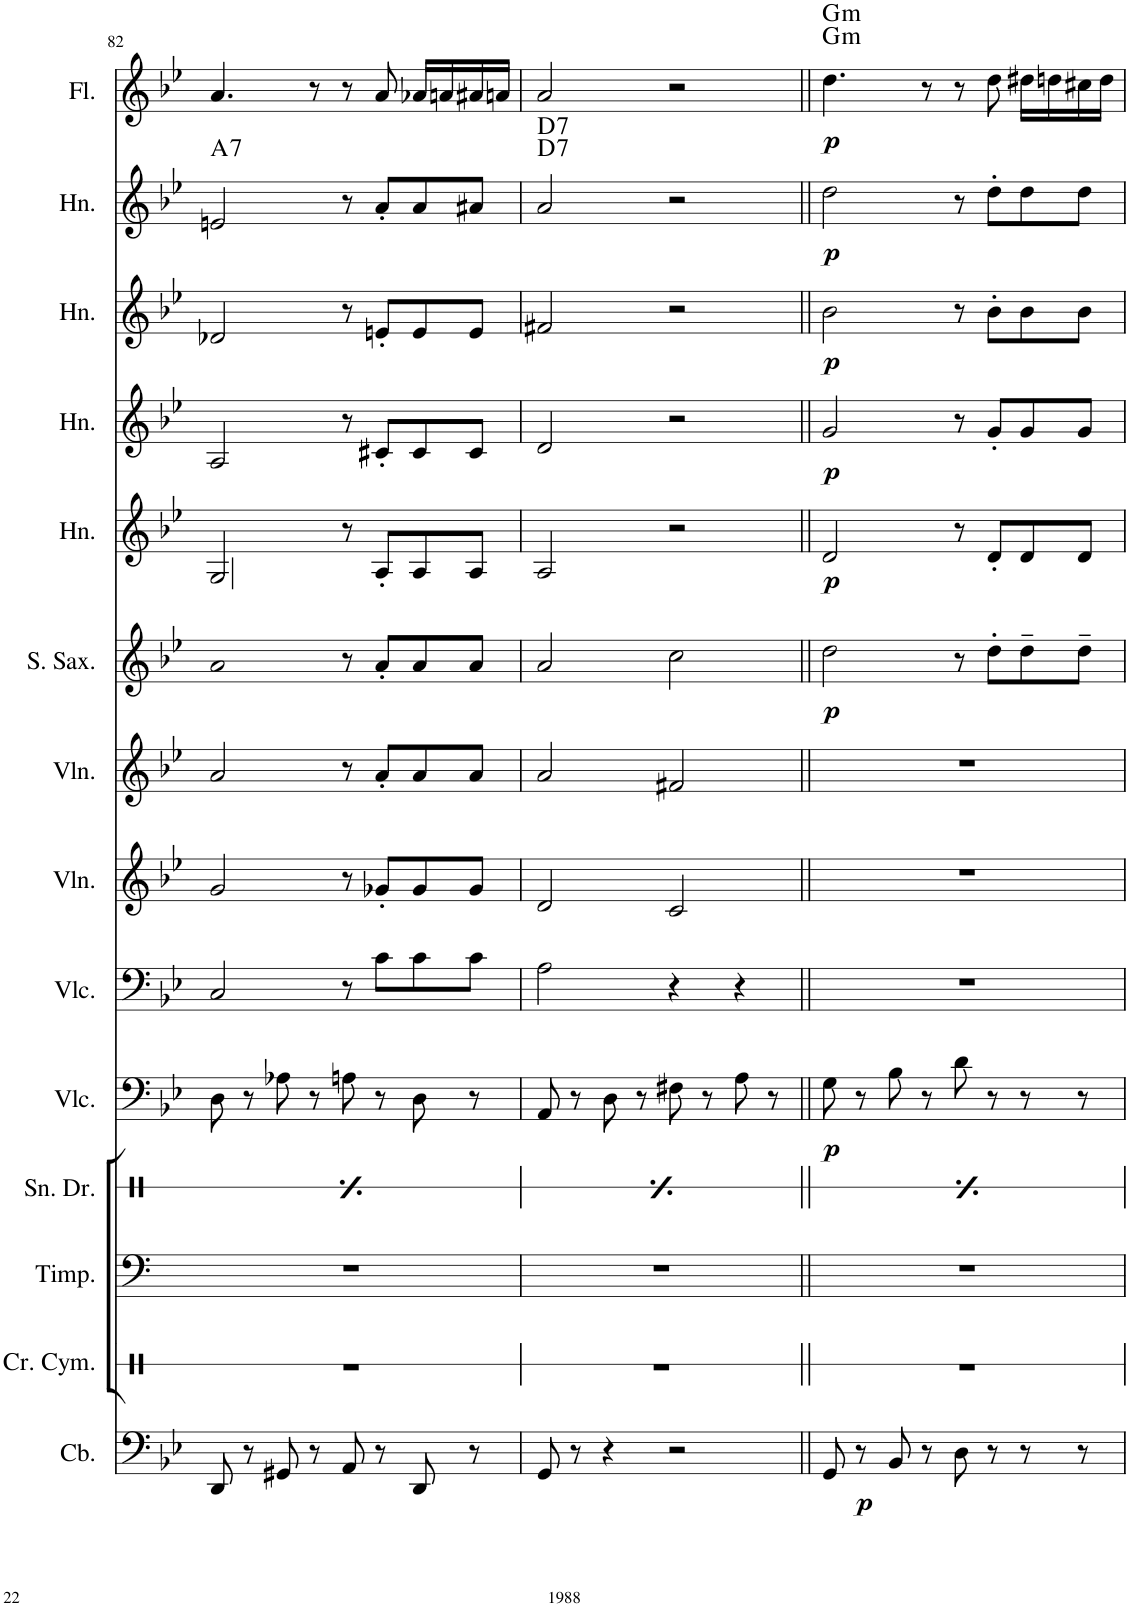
**kern	**dynam	**kern	**kern	**kern	**kern	**dynam	**kern	**kern	**kern	**kern	**dynam	**kern	**dynam	**kern	**dynam	**kern	**dynam	**kern	**dynam	**harte	**kern	**dynam	**harte
*part14	*part14	*part13	*part12	*part11	*part10	*part10	*part9	*part8	*part7	*part6	*part6	*part5	*part5	*part4	*part4	*part3	*part3	*part2	*part2	*part2	*part1	*part1	*part1
*staff14	*staff14	*staff13	*staff12	*staff11	*staff10	*staff10	*staff9	*staff8	*staff7	*staff6	*staff6	*staff5	*staff5	*staff4	*staff4	*staff3	*staff3	*staff2	*staff2	*	*staff1	*staff1	*
*I"Contrabass	*	*I"Crash Cymbal	*I"Timpani	*I"Snare Drum	*I"Violoncello	*	*I"Violoncello	*I"Violin	*I"Violin	*I"Soprano Saxophone	*	*I"Horn	*	*I"Horn	*	*I"Horn	*	*I"Horn	*	*	*I"Flute	*	*
*I'Cb.	*	*I'Cr. Cym.	*I'Timp.	*I'Sn. Dr.	*I'Vlc.	*	*I'Vlc.	*I'Vln.	*I'Vln.	*I'S. Sax.	*	*I'Hn.	*	*I'Hn.	*	*I'Hn.	*	*I'Hn.	*	*	*I'Fl.	*	*
!!LO:PB:g=z
*clefF4	*	*clefX	*clefF4	*clefX	*clefF4	*	*clefF4	*clefG2	*clefG2	*clefG2	*	*clefG2	*	*clefG2	*	*clefG2	*	*clefG2	*	*	*clefG2	*	*
*ITrd7c12	*	*	*	*	*	*	*	*	*	*ITrd1c2	*	*ITrd4c7	*	*ITrd4c7	*	*ITrd4c7	*	*ITrd4c7	*	*	*	*	*
*k[b-e-]	*	*k[]	*k[]	*k[]	*k[b-e-]	*	*k[b-e-]	*k[b-e-]	*k[b-e-]	*k[b-e-]	*	*k[b-e-]	*	*k[b-e-]	*	*k[b-e-]	*	*k[b-e-]	*	*	*k[b-e-]	*	*
*M4/4	*	*M4/4	*M4/4	*M4/4	*M4/4	*	*M4/4	*M4/4	*M4/4	*M4/4	*	*M4/4	*	*M4/4	*	*M4/4	*	*M4/4	*	*	*M4/4	*	*
=82	=82	=82	=82	=82	=82	=82	=82	=82	=82	=82	=82	=82	=82	=82	=82	=82	=82	=82	=82	=82	=82	=82	=82
.	.	.	.	8qb/	.	.	.	.	.	.	.	.	.	.	.	.	.	.	.	.	.	.	.
!	!	!	!	!	!	!	!	!	!	!	!	!	!	!	!	!	!	!	!	!LO:H:kt=7	!	!	!
8DD/	.	1r	1r	4b\	8D\	.	2C/	2g/	2a/	2a/	.	2G/	.	2A/	.	2d-X/	.	2en/	.	A:7	4.a/	.	.
8r	.	.	.	.	8r	.	.	.	.	.	.	.	.	.	.	.	.	.	.	.	.	.	.
*	*	*	*	*tremolo	*	*	*	*	*	*	*	*	*	*	*	*	*	*	*	*	*	*	*
8GG#X/	.	.	.	32b/LLL	8A-X\	.	.	.	.	.	.	.	.	.	.	.	.	.	.	.	.	.	.
.	.	.	.	32b/	.	.	.	.	.	.	.	.	.	.	.	.	.	.	.	.	.	.	.
.	.	.	.	32b/	.	.	.	.	.	.	.	.	.	.	.	.	.	.	.	.	.	.	.
.	.	.	.	32b/	.	.	.	.	.	.	.	.	.	.	.	.	.	.	.	.	.	.	.
8r	.	.	.	32b/	8r	.	.	.	.	.	.	.	.	.	.	.	.	.	.	.	8r	.	.
.	.	.	.	32b/	.	.	.	.	.	.	.	.	.	.	.	.	.	.	.	.	.	.	.
.	.	.	.	32b/	.	.	.	.	.	.	.	.	.	.	.	.	.	.	.	.	.	.	.
.	.	.	.	32b/JJJ	.	.	.	.	.	.	.	.	.	.	.	.	.	.	.	.	.	.	.
*	*	*	*	*Xtremolo	*	*	*	*	*	*	*	*	*	*	*	*	*	*	*	*	*	*	*
8AA/	.	.	.	8b\L	8An\	.	8r	8r	8r	8r	.	8r	.	8r	.	8r	.	8r	.	.	8r	.	.
8r	.	.	.	8b\	8r	.	8c\L	8g-X'/L	8a'/L	8a'/L	.	8A'/L	.	8c#X'/L	.	8en'/L	.	8a'/L	.	.	8a/	.	.
8DD/	.	.	.	8b\	8D\	.	8c\	8g-/	8a/	8a/	.	8A/	.	8c#/	.	8e/	.	8a/	.	.	16a-X/LL	.	.
.	.	.	.	.	.	.	.	.	.	.	.	.	.	.	.	.	.	.	.	.	16an/	.	.
8r	.	.	.	8b\J	8r	.	8c\J	8g-/J	8a/J	8a/J	.	8A/J	.	8c#/J	.	8e/J	.	8a#X/J	.	.	16a#X/	.	.
.	.	.	.	.	.	.	.	.	.	.	.	.	.	.	.	.	.	.	.	.	16an/JJ	.	.
=83	=83	=83	=83	=83	=83	=83	=83	=83	=83	=83	=83	=83	=83	=83	=83	=83	=83	=83	=83	=83	=83	=83	=83
.	.	.	.	8qb/	.	.	.	.	.	.	.	.	.	.	.	.	.	.	.	.	.	.	.
!	!	!	!	!	!	!	!	!	!	!	!	!	!	!	!	!	!	!	!	!LO:H:n=1:kt=7	!	!	!
!	!	!	!	!	!	!	!	!	!	!	!	!	!	!	!	!	!	!	!	!LO:H:n=2:kt=7	!	!	!
8GG/	.	1r	1r	4b\	8AA/	.	2A\	2d/	2a/	2a/	.	2A/	.	2d/	.	2f#X/	.	2a/	.	D:7 D:7	2a/	.	.
8r	.	.	.	.	8r	.	.	.	.	.	.	.	.	.	.	.	.	.	.	.	.	.	.
*	*	*	*	*tremolo	*	*	*	*	*	*	*	*	*	*	*	*	*	*	*	*	*	*	*
4r	.	.	.	32b/LLL	8D\	.	.	.	.	.	.	.	.	.	.	.	.	.	.	.	.	.	.
.	.	.	.	32b/	.	.	.	.	.	.	.	.	.	.	.	.	.	.	.	.	.	.	.
.	.	.	.	32b/	.	.	.	.	.	.	.	.	.	.	.	.	.	.	.	.	.	.	.
.	.	.	.	32b/	.	.	.	.	.	.	.	.	.	.	.	.	.	.	.	.	.	.	.
.	.	.	.	32b/	8r	.	.	.	.	.	.	.	.	.	.	.	.	.	.	.	.	.	.
.	.	.	.	32b/	.	.	.	.	.	.	.	.	.	.	.	.	.	.	.	.	.	.	.
.	.	.	.	32b/	.	.	.	.	.	.	.	.	.	.	.	.	.	.	.	.	.	.	.
.	.	.	.	32b/JJJ	.	.	.	.	.	.	.	.	.	.	.	.	.	.	.	.	.	.	.
*	*	*	*	*Xtremolo	*	*	*	*	*	*	*	*	*	*	*	*	*	*	*	*	*	*	*
2r	.	.	.	8b\L	8F#X\	.	4r	2c/	2f#X/	2cc\	.	2r	.	2r	.	2r	.	2r	.	.	2r	.	.
.	.	.	.	8b\	8r	.	.	.	.	.	.	.	.	.	.	.	.	.	.	.	.	.	.
.	.	.	.	8b\	8A\	.	4r	.	.	.	.	.	.	.	.	.	.	.	.	.	.	.	.
.	.	.	.	8b\J	8r	.	.	.	.	.	.	.	.	.	.	.	.	.	.	.	.	.	.
=84||	=84||	=84||	=84||	=84||	=84||	=84||	=84||	=84||	=84||	=84||	=84||	=84||	=84||	=84||	=84||	=84||	=84||	=84||	=84||	=84||	=84||	=84||	=84||
.	.	.	.	8qb/	.	.	.	.	.	.	.	.	.	.	.	.	.	.	.	.	.	.	.
!	!	!	!	!	!	!LO:DY:b	!	!	!	!	!LO:DY:b	!	!LO:DY:b	!	!LO:DY:b	!	!LO:DY:b	!	!LO:DY:b	!	!	!LO:DY:b	!LO:H:n=1:kt=m
!	!	!	!	!	!	!	!	!	!	!	!	!	!	!	!	!	!	!	!	!	!	!	!LO:H:n=2:kt=m
8GG/	.	1r	1r	4b\	8G\	p	1r	1r	1r	2dd\	p	2d/	p	2g/	p	2b-\	p	2dd\	p	.	4.dd\	p	G:min G:min
!	!LO:DY:b	!	!	!	!	!	!	!	!	!	!	!	!	!	!	!	!	!	!	!	!	!	!
8r	p	.	.	.	8r	.	.	.	.	.	.	.	.	.	.	.	.	.	.	.	.	.	.
*	*	*	*	*tremolo	*	*	*	*	*	*	*	*	*	*	*	*	*	*	*	*	*	*	*
8BB-/	.	.	.	32b/LLL	8B-\	.	.	.	.	.	.	.	.	.	.	.	.	.	.	.	.	.	.
.	.	.	.	32b/	.	.	.	.	.	.	.	.	.	.	.	.	.	.	.	.	.	.	.
.	.	.	.	32b/	.	.	.	.	.	.	.	.	.	.	.	.	.	.	.	.	.	.	.
.	.	.	.	32b/	.	.	.	.	.	.	.	.	.	.	.	.	.	.	.	.	.	.	.
8r	.	.	.	32b/	8r	.	.	.	.	.	.	.	.	.	.	.	.	.	.	.	8r	.	.
.	.	.	.	32b/	.	.	.	.	.	.	.	.	.	.	.	.	.	.	.	.	.	.	.
.	.	.	.	32b/	.	.	.	.	.	.	.	.	.	.	.	.	.	.	.	.	.	.	.
.	.	.	.	32b/JJJ	.	.	.	.	.	.	.	.	.	.	.	.	.	.	.	.	.	.	.
*	*	*	*	*Xtremolo	*	*	*	*	*	*	*	*	*	*	*	*	*	*	*	*	*	*	*
8D\	.	.	.	8b\L	8d\	.	.	.	.	8r	.	8r	.	8r	.	8r	.	8r	.	.	8r	.	.
8r	.	.	.	8b\	8r	.	.	.	.	8dd'\L	.	8d'/L	.	8g'/L	.	8b-'\L	.	8dd'\L	.	.	8dd\	.	.
8r	.	.	.	8b\	8r	.	.	.	.	8dd~\	.	8d/	.	8g/	.	8b-\	.	8dd\	.	.	16dd#X\LL	.	.
.	.	.	.	.	.	.	.	.	.	.	.	.	.	.	.	.	.	.	.	.	16ddn\	.	.
8r	.	.	.	8b\J	8r	.	.	.	.	8dd~\J	.	8d/J	.	8g/J	.	8b-\J	.	8dd\J	.	.	16cc#X\	.	.
.	.	.	.	.	.	.	.	.	.	.	.	.	.	.	.	.	.	.	.	.	16dd\JJ	.	.
=	=	=	=	=	=	=	=	=	=	=	=	=	=	=	=	=	=	=	=	=	=	=	=
*-	*-	*-	*-	*-	*-	*-	*-	*-	*-	*-	*-	*-	*-	*-	*-	*-	*-	*-	*-	*-	*-	*-	*-
